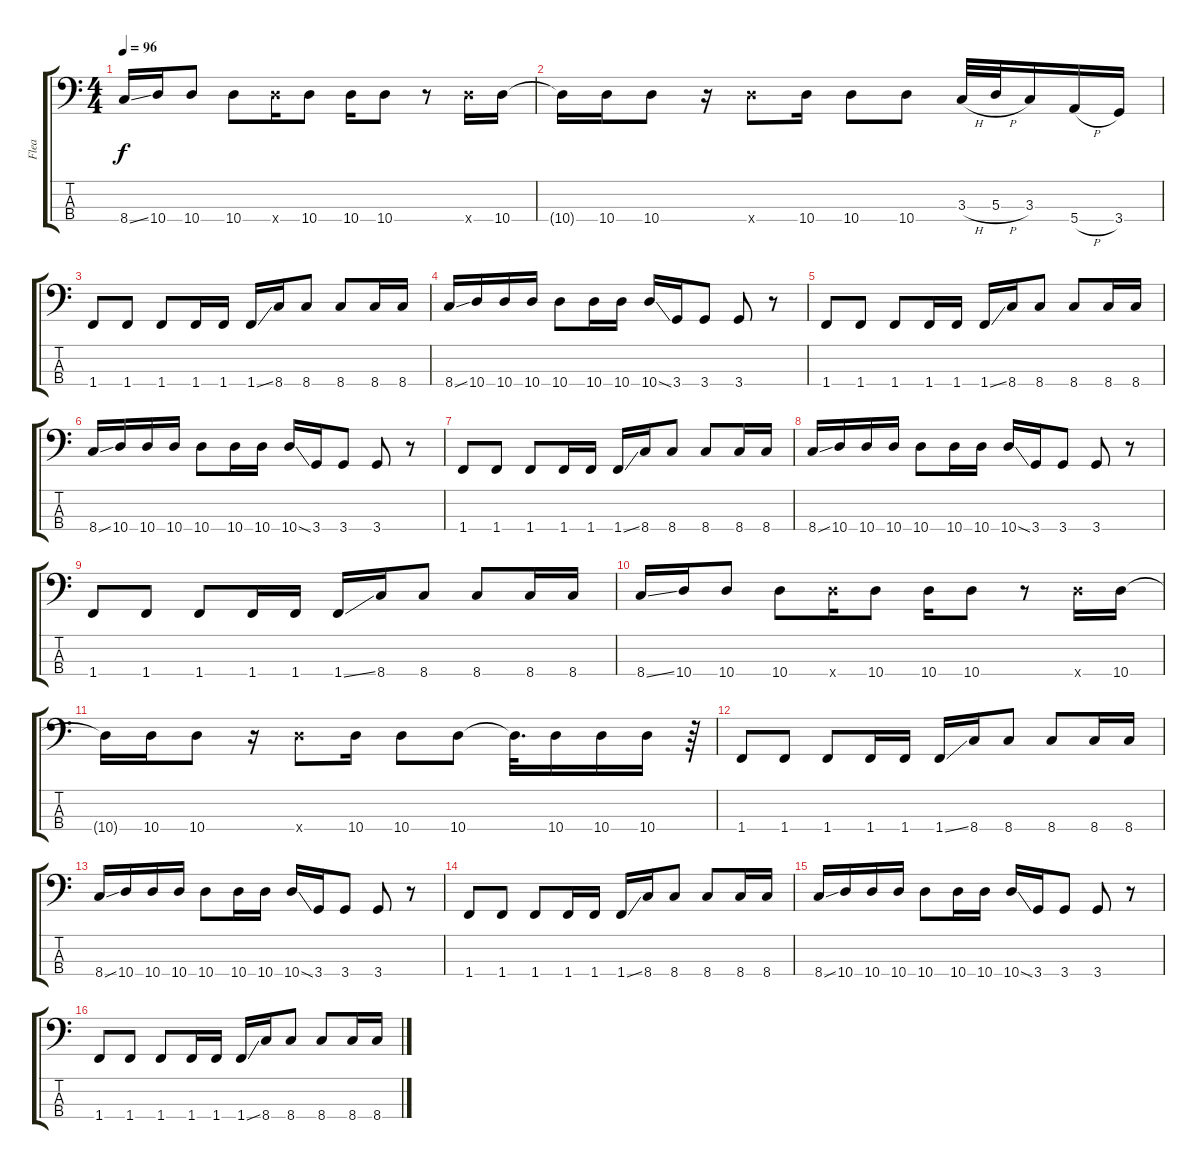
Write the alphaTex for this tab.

\track ("Flea" "Flea") {instrument electricbassfinger}
\staff {score tabs}
\tuning (G2 D2 A1 E1) {hide}
\ts (4 4)
\tempo 96
\clef f4
\ks c
8.4{ss}.16{dy f} 10.4.16 10.4.8 10.4.8 10.4{x}.16 10.4.8 10.4.16 10.4.8 r.8 10.4{x}.16 10.4.16 |
10.4{t}.16 10.4.16 10.4.8 r.16 10.4{x}.8 10.4.16 10.4.8 10.4.8 3.3{h}.32 5.3{h}.32 3.3.16 5.4{h}.16 3.4.16 |
1.4.8 1.4.8 1.4.8 1.4.16 1.4.16 1.4{ss}.16 8.4.16 8.4.8 8.4.8 8.4.16 8.4.16 |
8.4{ss}.16 10.4.16 10.4.16 10.4.16 10.4.8 10.4.16 10.4.16 10.4{ss}.16 3.4.16 3.4.8 3.4.8 r.8 |
1.4.8 1.4.8 1.4.8 1.4.16 1.4.16 1.4{ss}.16 8.4.16 8.4.8 8.4.8 8.4.16 8.4.16 |
8.4{ss}.16 10.4.16 10.4.16 10.4.16 10.4.8 10.4.16 10.4.16 10.4{ss}.16 3.4.16 3.4.8 3.4.8 r.8 |
1.4.8 1.4.8 1.4.8 1.4.16 1.4.16 1.4{ss}.16 8.4.16 8.4.8 8.4.8 8.4.16 8.4.16 |
8.4{ss}.16 10.4.16 10.4.16 10.4.16 10.4.8 10.4.16 10.4.16 10.4{ss}.16 3.4.16 3.4.8 3.4.8 r.8 |
1.4.8 1.4.8 1.4.8 1.4.16 1.4.16 1.4{ss}.16 8.4.16 8.4.8 8.4.8 8.4.16 8.4.16 |
8.4{ss}.16 10.4.16 10.4.8 10.4.8 10.4{x}.16 10.4.8 10.4.16 10.4.8 r.8 10.4{x}.16 10.4.16 |
10.4{t}.16 10.4.16 10.4.8 r.16 10.4{x}.8 10.4.16 10.4.8 10.4.8 10.4{t}.32{d} 10.4.16 10.4.16 10.4.16 r.64 |
1.4.8 1.4.8 1.4.8 1.4.16 1.4.16 1.4{ss}.16 8.4.16 8.4.8 8.4.8 8.4.16 8.4.16 |
8.4{ss}.16 10.4.16 10.4.16 10.4.16 10.4.8 10.4.16 10.4.16 10.4{ss}.16 3.4.16 3.4.8 3.4.8 r.8 |
1.4.8 1.4.8 1.4.8 1.4.16 1.4.16 1.4{ss}.16 8.4.16 8.4.8 8.4.8 8.4.16 8.4.16 |
8.4{ss}.16 10.4.16 10.4.16 10.4.16 10.4.8 10.4.16 10.4.16 10.4{ss}.16 3.4.16 3.4.8 3.4.8 r.8 |
1.4.8 1.4.8 1.4.8 1.4.16 1.4.16 1.4{ss}.16 8.4.16 8.4.8 8.4.8 8.4.16 8.4.16
